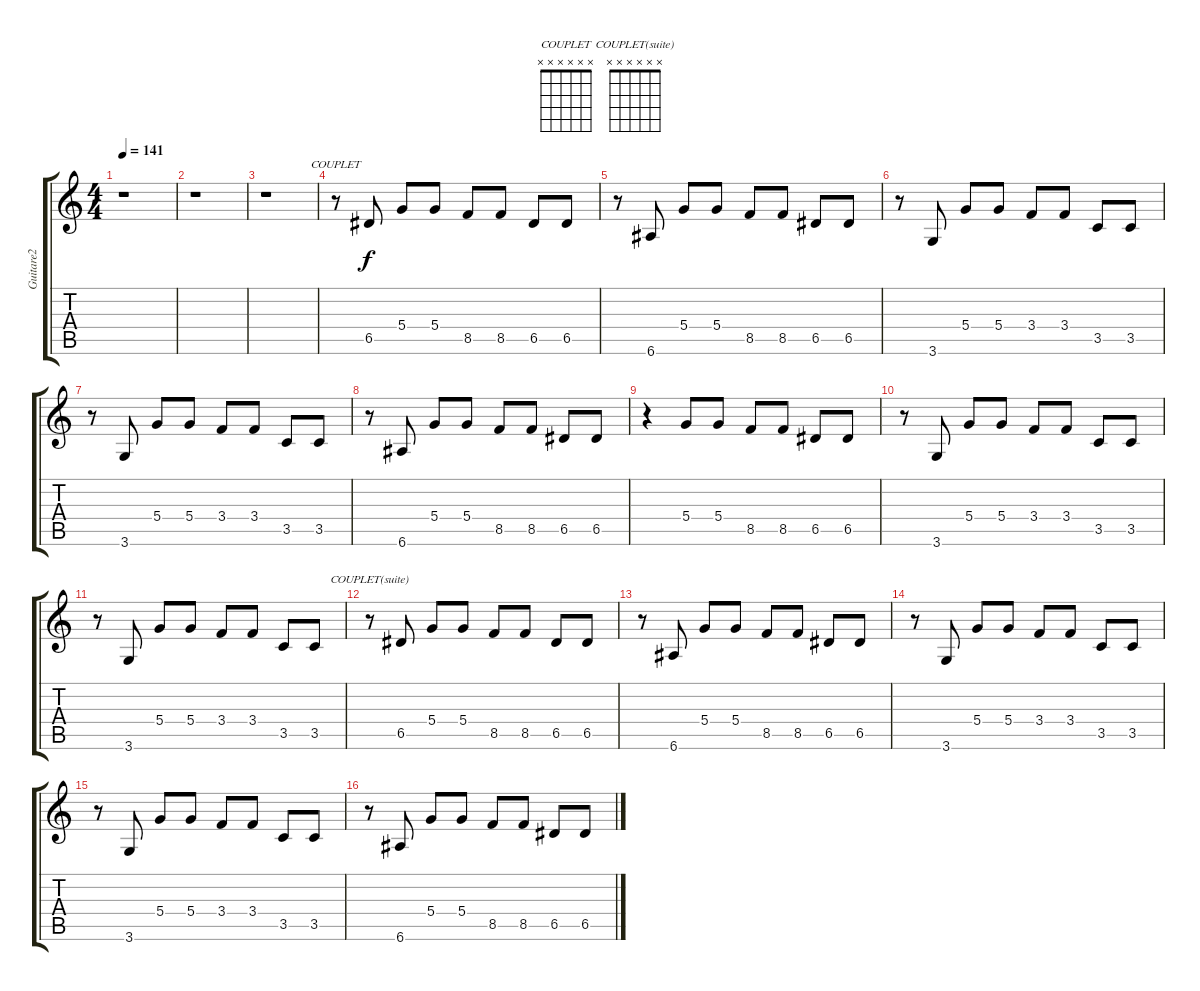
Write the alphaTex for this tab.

\track ("Guitare2" "Guitare2") {instrument overdrivenguitar}
\staff {score tabs}
\tuning (E4 B3 G3 D3 A2 E2) {hide}
\chord ("COUPLET" x x x x x x) {firstfret 0}
\chord ("COUPLET(suite)" x x x x x x) {firstfret 0}
\ts (4 4)
\tempo 141
\clef g2
\ks c
r.1{dy f} |
r.1 |
r.1 |
r.8{ch "COUPLET"} 6.5.8 5.4.8 5.4.8 8.5.8 8.5.8 6.5.8 6.5.8 |
r.8 6.6.8 5.4.8 5.4.8 8.5.8 8.5.8 6.5.8 6.5.8 |
r.8 3.6.8 5.4.8 5.4.8 3.4.8 3.4.8 3.5.8 3.5.8 |
r.8 3.6.8 5.4.8 5.4.8 3.4.8 3.4.8 3.5.8 3.5.8 |
r.8 6.6.8 5.4.8 5.4.8 8.5.8 8.5.8 6.5.8 6.5.8 |
r.4 5.4.8 5.4.8 8.5.8 8.5.8 6.5.8 6.5.8 |
r.8 3.6.8 5.4.8 5.4.8 3.4.8 3.4.8 3.5.8 3.5.8 |
r.8 3.6.8 5.4.8 5.4.8 3.4.8 3.4.8 3.5.8 3.5.8 |
r.8{ch "COUPLET(suite)"} 6.5.8 5.4.8 5.4.8 8.5.8 8.5.8 6.5.8 6.5.8 |
r.8 6.6.8 5.4.8 5.4.8 8.5.8 8.5.8 6.5.8 6.5.8 |
r.8 3.6.8 5.4.8 5.4.8 3.4.8 3.4.8 3.5.8 3.5.8 |
r.8 3.6.8 5.4.8 5.4.8 3.4.8 3.4.8 3.5.8 3.5.8 |
r.8 6.6.8 5.4.8 5.4.8 8.5.8 8.5.8 6.5.8 6.5.8
